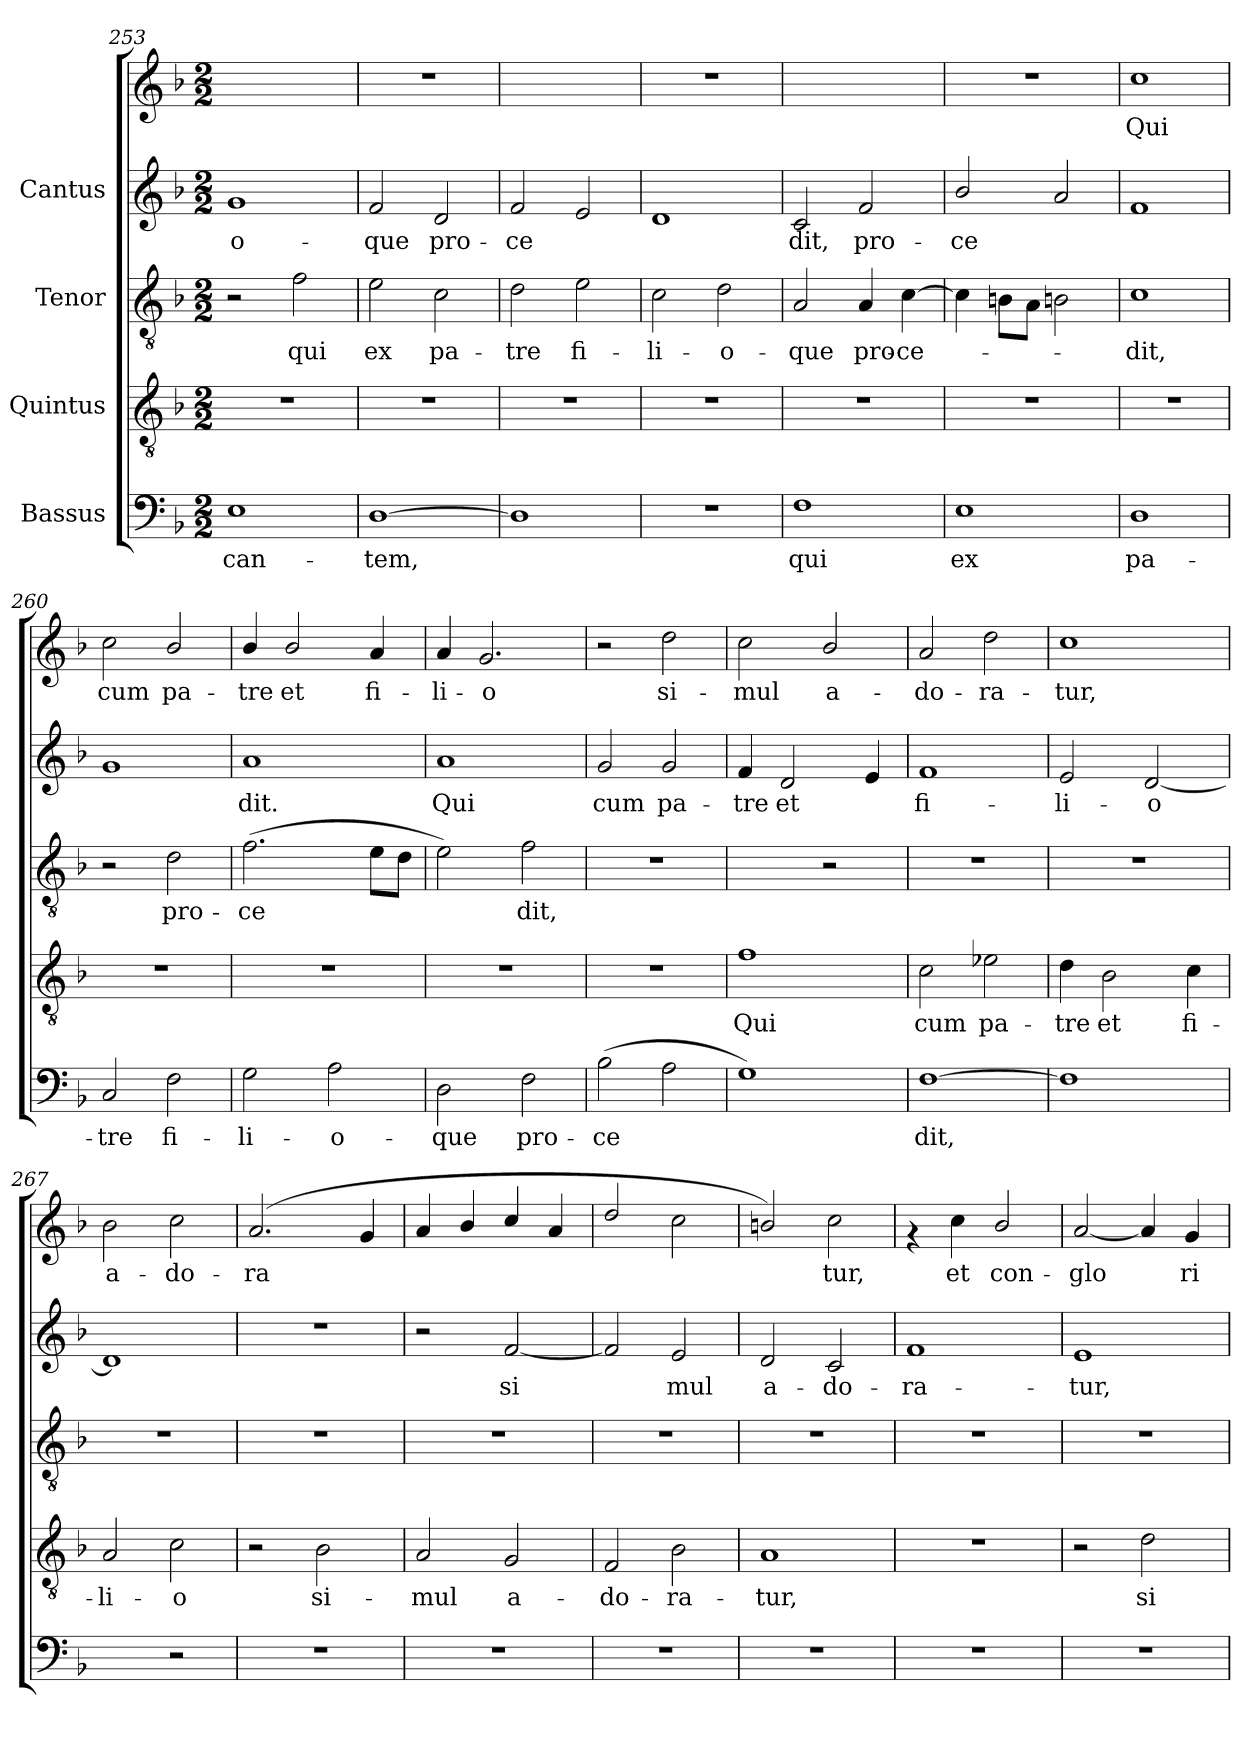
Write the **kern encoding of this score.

**kern	**text	**kern	**text	**kern	**text	**kern	**text	**kern	**text
*part4	*part4	*part3	*part3	*part2	*part2	*part1	*part1	*part1	*part1
*staff5	*staff5	*staff4	*staff4	*staff3	*staff3	*staff2	*staff2	*staff1	*staff1
*I"Bassus	*	*I"Quintus	*	*I"Tenor	*	*I"Cantus	*	*	*
!!LO:PB:g=z
*clefF4	*	*clefGv2	*	*clefGv2	*	*clefG2	*	*clefG2	*
*k[b-]	*	*k[b-]	*	*k[b-]	*	*k[b-]	*	*k[b-]	*
*F:	*	*F:	*	*F:	*	*F:	*	*F:	*
*M2/2	*	*M2/2	*	*M2/2	*	*M2/2	*	*M2/2	*
=253	=253	=253	=253	=253	=253	=253	=253	=253	=253
!	!LO:LY:b:cj	!	!	!	!	!	!LO:LY:b:cj	!	!
1E	-can-	1r	.	2r	.	1g	-o-	1ryy	.
!	!	!	!	!	!LO:LY:b:cj	!	!	!	!
.	.	.	.	2f\	qui	.	.	.	.
!!LO:LB:g=z
=254	=254	=254	=254	=254	=254	=254	=254	=254	=254
!	!LO:LY:b:cj	!	!	!	!LO:LY:b:cj	!	!LO:LY:b:cj	!	!
[>1D	-tem,	1r	.	2e\	ex	2f/	-que	1r	.
!	!	!	!	!	!LO:LY:b:cj	!	!LO:LY:b:cj	!	!
.	.	.	.	2c\	pa-	2d/	pro-	.	.
!!LO:LB:g=z
=255	=255	=255	=255	=255	=255	=255	=255	=255	=255
!	!	!	!	!	!LO:LY:b:cj	!	!LO:LY:b:cj	!	!
1D]	.	1r	.	2d\	-tre	2f/	-ce-	1ryy	.
!	!	!	!	!	!LO:LY:b:cj	!	!LO:LY:b:cj	!	!
.	.	.	.	2e\	fi-	2e/	--	.	.
!!LO:LB:g=z
=256	=256	=256	=256	=256	=256	=256	=256	=256	=256
!	!	!	!	!	!LO:LY:b:cj	!	!	!	!
1r	.	1r	.	2c\	-li-	1d	.	1r	.
!	!	!	!	!	!LO:LY:b:cj	!	!	!	!
.	.	.	.	2d\	-o-	.	.	.	.
!!LO:LB:g=z
=257	=257	=257	=257	=257	=257	=257	=257	=257	=257
!	!LO:LY:b:cj	!	!	!	!LO:LY:b:cj	!	!LO:LY:b:cj	!	!
1F	qui	1r	.	2A/	-que	2c/	-dit,	1ryy	.
!	!	!	!	!	!LO:LY:b:cj	!	!LO:LY:b:cj	!	!
.	.	.	.	4A/	pro-	2f/	pro-	.	.
!	!	!	!	!	!LO:LY:b:cj	!	!	!	!
.	.	.	.	[>4c\	-ce-	.	.	.	.
!!LO:PB:g=z
=258	=258	=258	=258	=258	=258	=258	=258	=258	=258
!	!LO:LY:b:cj	!	!	!	!	!	!LO:LY:b:cj	!	!
1E	ex	1r	.	4c\]	.	2b-/	-ce-	1r	.
.	.	.	.	8Bn\L	.	.	.	.	.
.	.	.	.	8A\J	.	.	.	.	.
!	!	!	!	!	!	!	!LO:LY:b:cj	!	!
.	.	.	.	2Bn\	.	2a/	--	.	.
!!LO:LB:g=z
=259	=259	=259	=259	=259	=259	=259	=259	=259	=259
!	!LO:LY:b:cj	!	!	!	!LO:LY:b:cj	!	!	!	!LO:LY:b
1D	pa-	1r	.	1c	-dit,	1f	.	1cc	-Qui
!!LO:LB:g=z
=260	=260	=260	=260	=260	=260	=260	=260	=260	=260
!	!LO:LY:b:cj	!	!	!	!	!	!	!	!LO:LY:b
2C/	-tre	1r	.	2r	.	1g	.	2cc\	cum
!	!LO:LY:b:cj	!	!	!	!LO:LY:b:cj	!	!	!	!LO:LY:b
2F\	fi-	.	.	2d\	pro-	.	.	2b-/	pa-
!!LO:LB:g=z
=261	=261	=261	=261	=261	=261	=261	=261	=261	=261
!	!LO:LY:b:cj	!	!	!	!LO:LY:b:cj	!	!LO:LY:b:cj	!	!LO:LY:b
2G\	-li-	1r	.	(>2.f\	-ce-	1a	-dit.	4b-/	-tre
!	!	!	!	!	!	!	!	!	!LO:LY:b
.	.	.	.	.	.	.	.	2b-/	et
!	!LO:LY:b:cj	!	!	!	!	!	!	!	!
2A\	-o-	.	.	.	.	.	.	.	.
!	!	!	!	!	!LO:LY:b:cj	!	!	!	!LO:LY:b
.	.	.	.	8e\L	--	.	.	4a/	fi-
!	!	!	!	!	!LO:LY:b:cj	!	!	!	!
.	.	.	.	8d\J	--	.	.	.	.
!!LO:PB:g=z
=262	=262	=262	=262	=262	=262	=262	=262	=262	=262
!	!LO:LY:b:cj	!	!	!	!LO:LY:b:cj	!	!LO:LY:b:cj	!	!LO:LY:b
2D\	-que	1r	.	2e\)	-	1a	Qui	4a/	li-
!	!	!	!	!	!	!	!	!	!LO:LY:b
.	.	.	.	.	.	.	.	2.g/	-o
!	!LO:LY:b:cj	!	!	!	!LO:LY:b:cj	!	!	!	!
2F\	pro-	.	.	2f\	dit,	.	.	.	.
!!LO:LB:g=z
=263	=263	=263	=263	=263	=263	=263	=263	=263	=263
!	!LO:LY:b:cj	!	!	!	!	!	!LO:LY:b:cj	!	!
(>2B-\	-ce-	1r	.	1r	.	2g/	-cum	2r	.
!	!LO:LY:b:cj	!	!	!	!	!	!LO:LY:b:cj	!	!LO:LY:b
2A\	--	.	.	.	.	2g/	pa-	2dd\	si-
!!LO:LB:g=z
=264	=264	=264	=264	=264	=264	=264	=264	=264	=264
!	!	!	!LO:LY:b:cj	!	!	!	!LO:LY:b:cj	!	!LO:LY:b
1G)	.	1f	Qui	2ryy	.	4f/	-tre	2cc\	-mul
!	!	!	!	!	!	!	!LO:LY:b:cj	!	!
.	.	.	.	.	.	2d/	et	.	.
!	!	!	!	!	!	!	!	!	!LO:LY:b
.	.	.	.	2r	.	.	.	2b-/	a-
!	!	!	!	!	!	!	!LO:LY:b:cj	!	!
.	.	.	.	.	.	4e/	.	.	.
!!LO:LB:g=z
=265	=265	=265	=265	=265	=265	=265	=265	=265	=265
!	!LO:LY:b:cj	!	!LO:LY:b:cj	!	!	!	!LO:LY:b:cj	!	!LO:LY:b
[>1F	-dit,	2c\	cum	1r	.	1f	-fi-	2a/	do-
!	!	!	!LO:LY:b:cj	!	!	!	!	!	!LO:LY:b
.	.	2e-X\	pa-	.	.	.	.	2dd\	-ra-
!!LO:PB:g=z
=266	=266	=266	=266	=266	=266	=266	=266	=266	=266
!	!	!	!LO:LY:b:cj	!	!	!	!LO:LY:b:cj	!	!LO:LY:b
1F]	.	4d\	-tre	1r	.	2e/	li-	1cc	-tur,
!	!	!	!LO:LY:b:cj	!	!	!	!	!	!
.	.	2B-\	et	.	.	.	.	.	.
!	!	!	!	!	!	!	!LO:LY:b:cj	!	!
.	.	.	.	.	.	[<2d/	-o	.	.
!	!	!	!LO:LY:b:cj	!	!	!	!	!	!
.	.	4c\	fi-	.	.	.	.	.	.
!!LO:LB:g=z
=267	=267	=267	=267	=267	=267	=267	=267	=267	=267
!	!	!	!LO:LY:b:cj	!	!	!	!	!	!LO:LY:b
2ryy	.	2A/	-li-	1r	.	1d]	.	2b-\	a-
!	!	!	!LO:LY:b:cj	!	!	!	!	!	!LO:LY:b
2r	.	2c\	-o	.	.	.	.	2cc\	-do-
!!LO:LB:g=z
=268	=268	=268	=268	=268	=268	=268	=268	=268	=268
!	!	!	!	!	!	!	!	!	!LO:LY:b
1r	.	2r	.	1r	.	1r	.	(<2.a/	-ra-
!	!	!	!LO:LY:b:cj	!	!	!	!	!	!
.	.	2B-\	si-	.	.	.	.	.	.
!	!	!	!	!	!	!	!	!	!LO:LY:b
.	.	.	.	.	.	.	.	4g/	--
!!LO:LB:g=z
=269	=269	=269	=269	=269	=269	=269	=269	=269	=269
!	!	!	!LO:LY:b:cj	!	!	!	!	!	!
1r	.	2A/	-mul	1r	.	2r	.	4a/	.
.	.	.	.	.	.	.	.	4b-/	.
!	!	!	!LO:LY:b:cj	!	!	!	!LO:LY:b:cj	!	!
.	.	2G/	a-	.	.	[<2f/	-si-	4cc/	.
.	.	.	.	.	.	.	.	4a/	.
!!LO:LB:g=z
=270	=270	=270	=270	=270	=270	=270	=270	=270	=270
!	!	!	!LO:LY:b:cj	!	!	!	!LO:LY:b:cj	!	!
1r	.	2F/	-do-	1r	.	2f/]	-	2dd/	.
!	!	!	!LO:LY:b:cj	!	!	!	!LO:LY:b:cj	!	!
.	.	2B-\	-ra-	.	.	2e/	mul	2cc\	.
!!LO:PB:g=z
=271	=271	=271	=271	=271	=271	=271	=271	=271	=271
!	!	!	!LO:LY:b:cj	!	!	!	!LO:LY:b:cj	!	!LO:LY:b
1r	.	1A	-tur,	1r	.	2d/	a-	2bn/)	.
!	!	!	!	!	!	!	!LO:LY:b:cj	!	!LO:LY:b
.	.	.	.	.	.	2c/	-do-	2cc\	tur,
!!LO:LB:g=z
=272	=272	=272	=272	=272	=272	=272	=272	=272	=272
!	!	!	!	!	!	!	!LO:LY:b:cj	!	!
1r	.	1r	.	1r	.	1f	-ra-	4rf	.
!	!	!	!	!	!	!	!	!	!LO:LY:b
.	.	.	.	.	.	.	.	4cc\	-et
!	!	!	!	!	!	!	!	!	!LO:LY:b
.	.	.	.	.	.	.	.	2b-/	con-
!!LO:LB:g=z
=273	=273	=273	=273	=273	=273	=273	=273	=273	=273
!	!	!	!	!	!	!	!LO:LY:b:cj	!	!LO:LY:b
1r	.	2r	.	1r	.	1e	-tur,	[<2a/	-glo-
!	!	!	!LO:LY:b:cj	!	!	!	!	!	!LO:LY:b
.	.	2d\	si-	.	.	.	.	4a/]	-
!	!	!	!	!	!	!	!	!	!LO:LY:b
.	.	.	.	.	.	.	.	4g/	ri-
=	=	=	=	=	=	=	=	=	=
*-	*-	*-	*-	*-	*-	*-	*-	*-	*-
